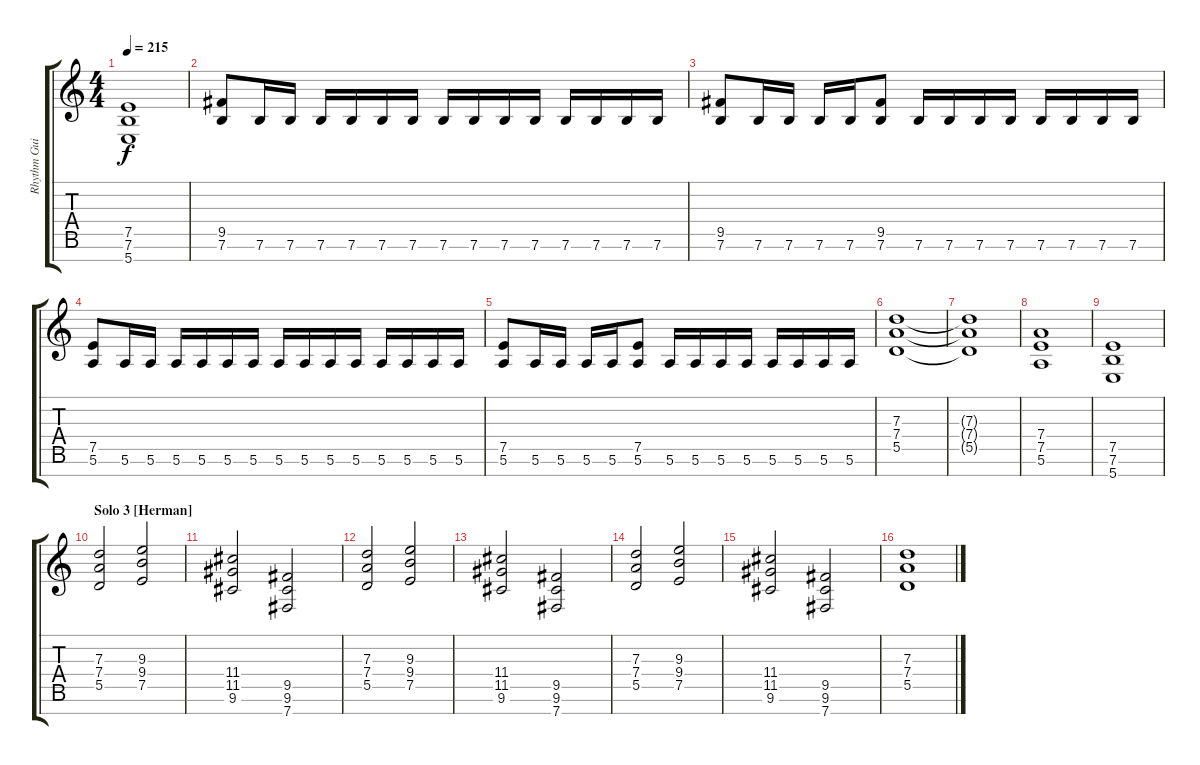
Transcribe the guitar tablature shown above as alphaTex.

\track ("Rhythm Guitar 1" "Rhythm Gui") {instrument distortionguitar}
\staff {score tabs}
\tuning (E4 B3 G3 D3 A2 E2 B1) {hide}
\ts (4 4)
\tempo 215
\clef g2
\ks c
(7.5 7.6 5.7).1{dy f} |
(9.5 7.6).8 7.6.16 7.6.16 7.6.16 7.6.16 7.6.16 7.6.16 7.6.16 7.6.16 7.6.16 7.6.16 7.6.16 7.6.16 7.6.16 7.6.16 |
(9.5 7.6).8 7.6.16 7.6.16 7.6.16 7.6.16 (9.5 7.6).8 7.6.16 7.6.16 7.6.16 7.6.16 7.6.16 7.6.16 7.6.16 7.6.16 |
(7.5 5.6).8 5.6.16 5.6.16 5.6.16 5.6.16 5.6.16 5.6.16 5.6.16 5.6.16 5.6.16 5.6.16 5.6.16 5.6.16 5.6.16 5.6.16 |
(7.5 5.6).8 5.6.16 5.6.16 5.6.16 5.6.16 (7.5 5.6).8 5.6.16 5.6.16 5.6.16 5.6.16 5.6.16 5.6.16 5.6.16 5.6.16 |
(7.3 7.4 5.5).1 |
(7.3{t} 7.4{t} 5.5{t}).1 |
(7.4 7.5 5.6).1 |
(7.5 7.6 5.7).1 |
\section ("" "Solo 3 [Herman]")
(7.3 7.4 5.5).2 (9.3 9.4 7.5).2 |
(11.4 11.5 9.6).2 (9.5 9.6 7.7).2 |
(7.3 7.4 5.5).2 (9.3 9.4 7.5).2 |
(11.4 11.5 9.6).2 (9.5 9.6 7.7).2 |
(7.3 7.4 5.5).2 (9.3 9.4 7.5).2 |
(11.4 11.5 9.6).2 (9.5 9.6 7.7).2 |
(7.3 7.4 5.5).1
